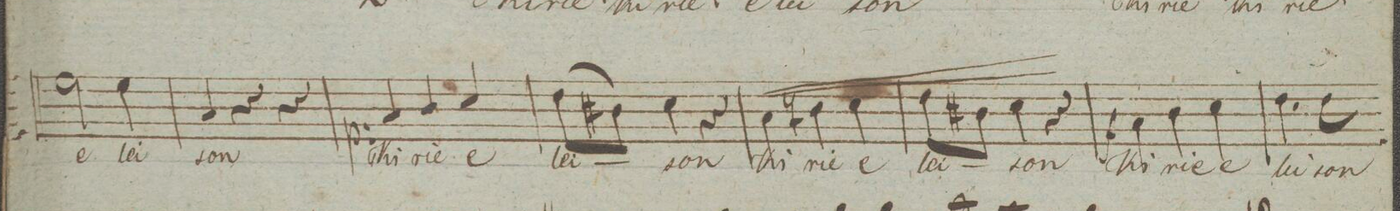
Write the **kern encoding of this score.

**kern	**text	**dynam
*I"Baſso.	*	*
*clefF4	*	*
*k[]	*	*
*M3/4	*	*
2G\	e-	.
4G\	-lei-	.
=15	=15	=15
4C/	-son	.
4r	.	.
4r	.	.
=16	=16	=16
4C/	Ki-	p
4D/	-rie	.
4E/	e-	.
=17	=17	=17
(8F\L	-lei-	.
8D#X\J)	.	.
4E\	-son	.
4r	.	.
=18	=18	=18
4C\	Ki-	<
4Dn\	-rie	.
4E\	e-	.
=19	=19	=19
8F\L	-lei-	.
8D#X\J	.	.
4E\	-son	.
4r	.	[
=20	=20	=20
4C\	Ki-	f
4D\	-rie	.
4E\	e-	.
=21	=21	=21
4.F\	-lei-	.
8F\	-son	.
*-	*-	*-
